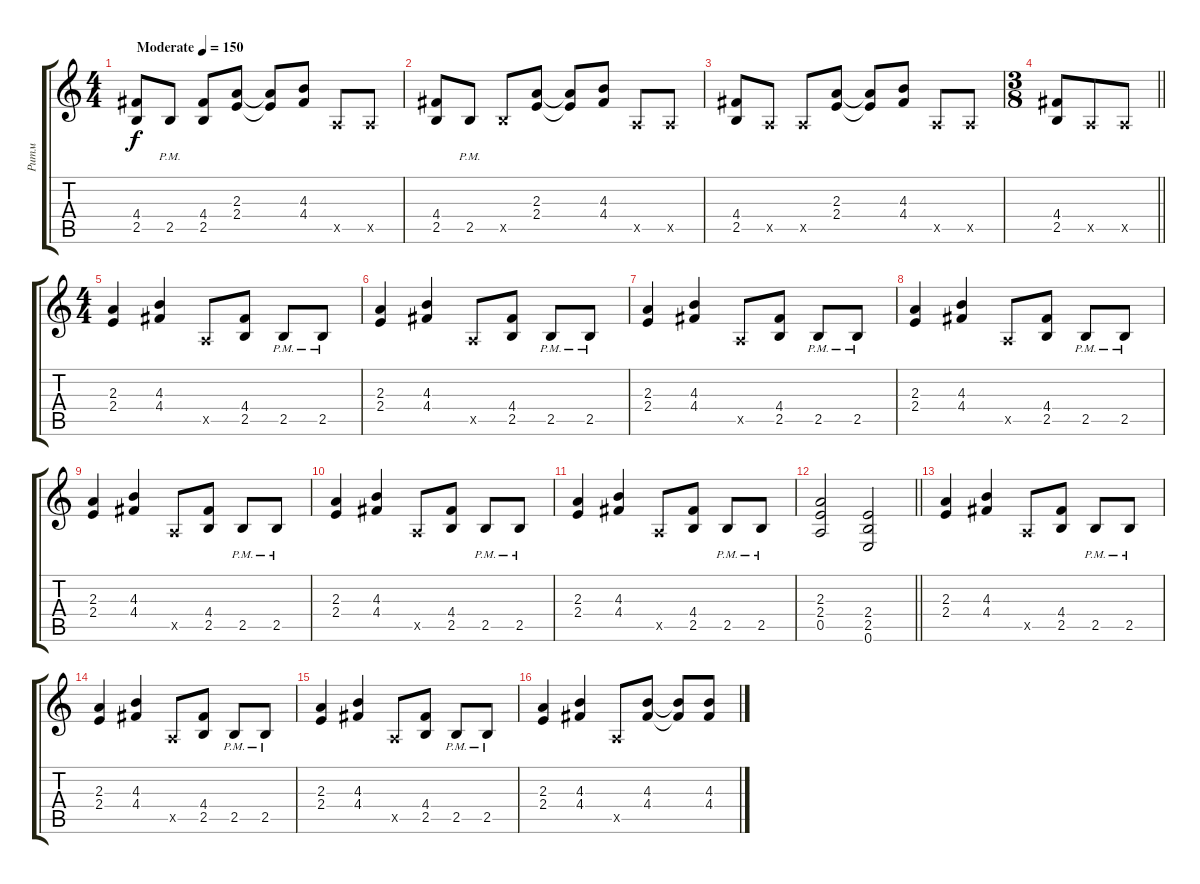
\track ("Ритм" "Ритм") {instrument distortionguitar}
\staff {score tabs}
\tuning (E4 B3 G3 D3 A2 E2) {hide}
\ts (4 4)
\tempo (150 "Moderate")
\clef g2
\ks c
(4.4 2.5).8{dy f instrument distortionguitar} 2.5{pm}.8 (4.4 2.5).8 (2.3 2.4).8 (2.3{t} 2.4{t}).8 (4.3 4.4).8 0.5{x}.8 0.5{x}.8 |
(4.4 2.5).8 2.5{pm}.8 2.5{x}.8 (2.3 2.4).8 (2.3{t} 2.4{t}).8 (4.3 4.4).8 0.5{x}.8 0.5{x}.8 |
(4.4 2.5).8 0.5{x}.8 0.5{x}.8 (2.3 2.4).8 (2.3{t} 2.4{t}).8 (4.3 4.4).8 0.5{x}.8 0.5{x}.8 |
\ts (3 8)
\barLineRight lightlight
(4.4 2.5).8 0.5{x}.8 0.5{x}.8 |
\ts (4 4)
(2.3 2.4).4 (4.3 4.4).4 0.5{x}.8 (4.4 2.5).8 2.5{pm}.8 2.5{pm}.8 |
(2.3 2.4).4 (4.3 4.4).4 0.5{x}.8 (4.4 2.5).8 2.5{pm}.8 2.5{pm}.8 |
(2.3 2.4).4 (4.3 4.4).4 0.5{x}.8 (4.4 2.5).8 2.5{pm}.8 2.5{pm}.8 |
(2.3 2.4).4 (4.3 4.4).4 0.5{x}.8 (4.4 2.5).8 2.5{pm}.8 2.5{pm}.8 |
(2.3 2.4).4 (4.3 4.4).4 0.5{x}.8 (4.4 2.5).8 2.5{pm}.8 2.5{pm}.8 |
(2.3 2.4).4 (4.3 4.4).4 0.5{x}.8 (4.4 2.5).8 2.5{pm}.8 2.5{pm}.8 |
(2.3 2.4).4 (4.3 4.4).4 0.5{x}.8 (4.4 2.5).8 2.5{pm}.8 2.5{pm}.8 |
\barLineRight lightlight
(2.3 2.4 0.5).2 (2.4 2.5 0.6).2 |
(2.3 2.4).4 (4.3 4.4).4 0.5{x}.8 (4.4 2.5).8 2.5{pm}.8 2.5{pm}.8 |
(2.3 2.4).4 (4.3 4.4).4 0.5{x}.8 (4.4 2.5).8 2.5{pm}.8 2.5{pm}.8 |
(2.3 2.4).4 (4.3 4.4).4 0.5{x}.8 (4.4 2.5).8 2.5{pm}.8 2.5{pm}.8 |
(2.3 2.4).4 (4.3 4.4).4 0.5{x}.8 (4.3 4.4).8 (4.3{t} 4.4{t}).8 (4.3 4.4).8
